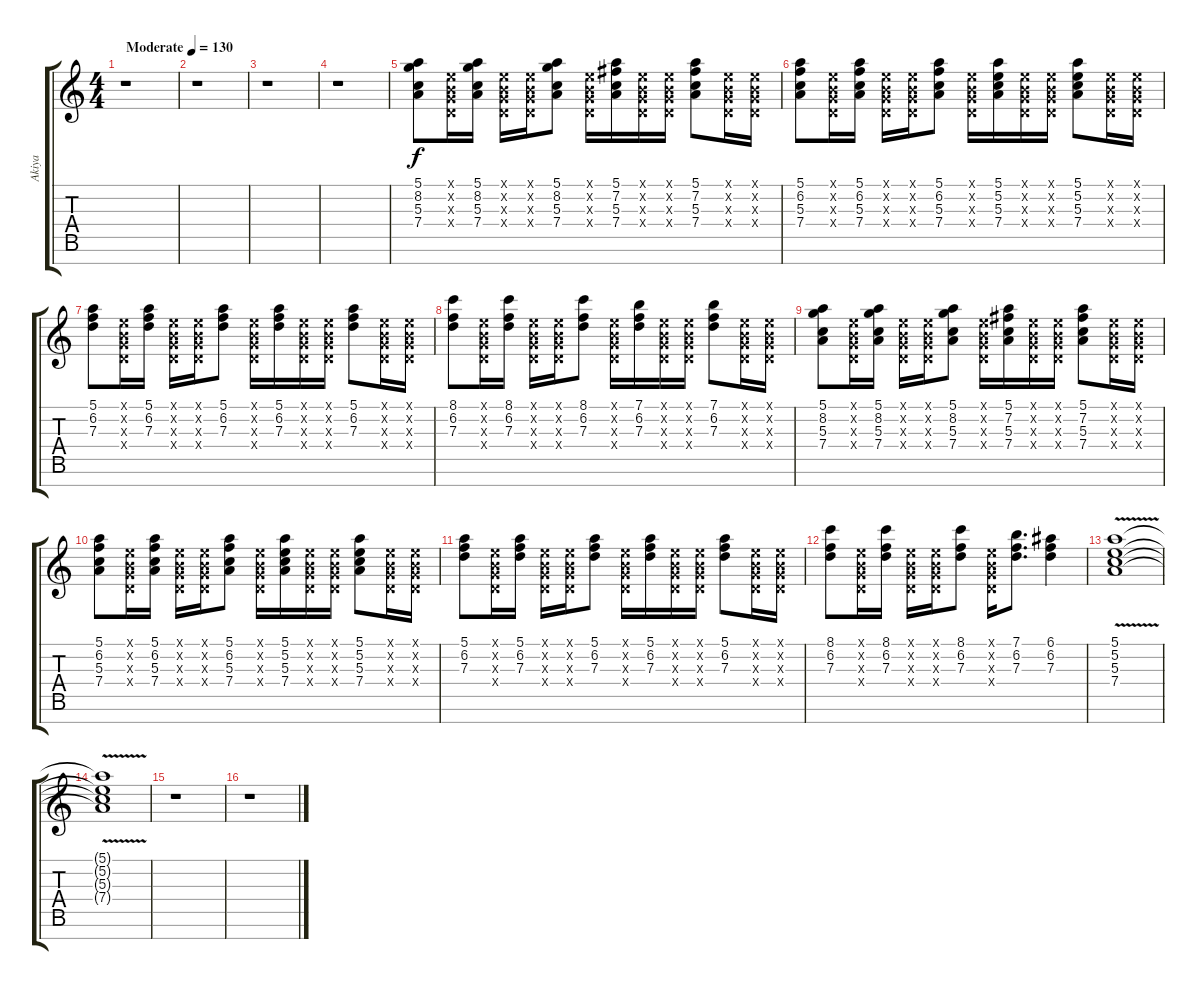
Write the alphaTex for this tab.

\track ("Akiya" "Akiya") {instrument overdrivenguitar}
\staff {score tabs}
\tuning (E4 B3 G3 D3 A2 E2 B1) {hide}
\ts (4 4)
\tempo (130 "Moderate")
\clef g2
\ks c
r.1{dy f instrument overdrivenguitar} |
r.1 |
r.1 |
r.1 |
(5.1 8.2 5.3 7.4).8 (0.1{x} 0.2{x} 0.3{x} 0.4{x}).16 (5.1 8.2 5.3 7.4).16 (0.1{x} 0.2{x} 0.3{x} 0.4{x}).16 (0.1{x} 0.2{x} 0.3{x} 0.4{x}).16 (5.1 8.2 5.3 7.4).8 (0.1{x} 0.2{x} 0.3{x} 0.4{x}).16 (5.1 7.2 5.3 7.4).16 (0.1{x} 0.2{x} 0.3{x} 0.4{x}).16 (0.1{x} 0.2{x} 0.3{x} 0.4{x}).16 (5.1 7.2 5.3 7.4).8 (0.1{x} 0.2{x} 0.3{x} 0.4{x}).16 (0.1{x} 0.2{x} 0.3{x} 0.4{x}).16 |
(5.1 6.2 5.3 7.4).8 (0.1{x} 0.2{x} 0.3{x} 0.4{x}).16 (5.1 6.2 5.3 7.4).16 (0.1{x} 0.2{x} 0.3{x} 0.4{x}).16 (0.1{x} 0.2{x} 0.3{x} 0.4{x}).16 (5.1 6.2 5.3 7.4).8 (0.1{x} 0.2{x} 0.3{x} 0.4{x}).16 (5.1 5.2 5.3 7.4).16 (0.1{x} 0.2{x} 0.3{x} 0.4{x}).16 (0.1{x} 0.2{x} 0.3{x} 0.4{x}).16 (5.1 5.2 5.3 7.4).8 (0.1{x} 0.2{x} 0.3{x} 0.4{x}).16 (0.1{x} 0.2{x} 0.3{x} 0.4{x}).16 |
(5.1 6.2 7.3).8 (0.1{x} 0.2{x} 0.3{x} 0.4{x}).16 (5.1 6.2 7.3).16 (0.1{x} 0.2{x} 0.3{x} 0.4{x}).16 (0.1{x} 0.2{x} 0.3{x} 0.4{x}).16 (5.1 6.2 7.3).8 (0.1{x} 0.2{x} 0.3{x} 0.4{x}).16 (5.1 6.2 7.3).16 (0.1{x} 0.2{x} 0.3{x} 0.4{x}).16 (0.1{x} 0.2{x} 0.3{x} 0.4{x}).16 (5.1 6.2 7.3).8 (0.1{x} 0.2{x} 0.3{x} 0.4{x}).16 (0.1{x} 0.2{x} 0.3{x} 0.4{x}).16 |
(8.1 6.2 7.3).8 (0.1{x} 0.2{x} 0.3{x} 0.4{x}).16 (8.1 6.2 7.3).16 (0.1{x} 0.2{x} 0.3{x} 0.4{x}).16 (0.1{x} 0.2{x} 0.3{x} 0.4{x}).16 (8.1 6.2 7.3).8 (0.1{x} 0.2{x} 0.3{x} 0.4{x}).16 (7.1 6.2 7.3).16 (0.1{x} 0.2{x} 0.3{x} 0.4{x}).16 (0.1{x} 0.2{x} 0.3{x} 0.4{x}).16 (7.1 6.2 7.3).8 (0.1{x} 0.2{x} 0.3{x} 0.4{x}).16 (0.1{x} 0.2{x} 0.3{x} 0.4{x}).16 |
(5.1 8.2 5.3 7.4).8 (0.1{x} 0.2{x} 0.3{x} 0.4{x}).16 (5.1 8.2 5.3 7.4).16 (0.1{x} 0.2{x} 0.3{x} 0.4{x}).16 (0.1{x} 0.2{x} 0.3{x} 0.4{x}).16 (5.1 8.2 5.3 7.4).8 (0.1{x} 0.2{x} 0.3{x} 0.4{x}).16 (5.1 7.2 5.3 7.4).16 (0.1{x} 0.2{x} 0.3{x} 0.4{x}).16 (0.1{x} 0.2{x} 0.3{x} 0.4{x}).16 (5.1 7.2 5.3 7.4).8 (0.1{x} 0.2{x} 0.3{x} 0.4{x}).16 (0.1{x} 0.2{x} 0.3{x} 0.4{x}).16 |
(5.1 6.2 5.3 7.4).8 (0.1{x} 0.2{x} 0.3{x} 0.4{x}).16 (5.1 6.2 5.3 7.4).16 (0.1{x} 0.2{x} 0.3{x} 0.4{x}).16 (0.1{x} 0.2{x} 0.3{x} 0.4{x}).16 (5.1 6.2 5.3 7.4).8 (0.1{x} 0.2{x} 0.3{x} 0.4{x}).16 (5.1 5.2 5.3 7.4).16 (0.1{x} 0.2{x} 0.3{x} 0.4{x}).16 (0.1{x} 0.2{x} 0.3{x} 0.4{x}).16 (5.1 5.2 5.3 7.4).8 (0.1{x} 0.2{x} 0.3{x} 0.4{x}).16 (0.1{x} 0.2{x} 0.3{x} 0.4{x}).16 |
(5.1 6.2 7.3).8 (0.1{x} 0.2{x} 0.3{x} 0.4{x}).16 (5.1 6.2 7.3).16 (0.1{x} 0.2{x} 0.3{x} 0.4{x}).16 (0.1{x} 0.2{x} 0.3{x} 0.4{x}).16 (5.1 6.2 7.3).8 (0.1{x} 0.2{x} 0.3{x} 0.4{x}).16 (5.1 6.2 7.3).16 (0.1{x} 0.2{x} 0.3{x} 0.4{x}).16 (0.1{x} 0.2{x} 0.3{x} 0.4{x}).16 (5.1 6.2 7.3).8 (0.1{x} 0.2{x} 0.3{x} 0.4{x}).16 (0.1{x} 0.2{x} 0.3{x} 0.4{x}).16 |
(8.1 6.2 7.3).8 (0.1{x} 0.2{x} 0.3{x} 0.4{x}).16 (8.1 6.2 7.3).16 (0.1{x} 0.2{x} 0.3{x} 0.4{x}).16 (0.1{x} 0.2{x} 0.3{x} 0.4{x}).16 (8.1 6.2 7.3).8 (0.1{x} 0.2{x} 0.3{x} 0.4{x}).16 (7.1 6.2 7.3).8{d} (6.1 6.2 7.3).4 |
(5.1{v} 5.2{v} 5.3{v} 7.4{v}).1 |
(5.1{t} 5.2{t} 5.3{t} 7.4{t}).1 |
r.1 |
r.1
